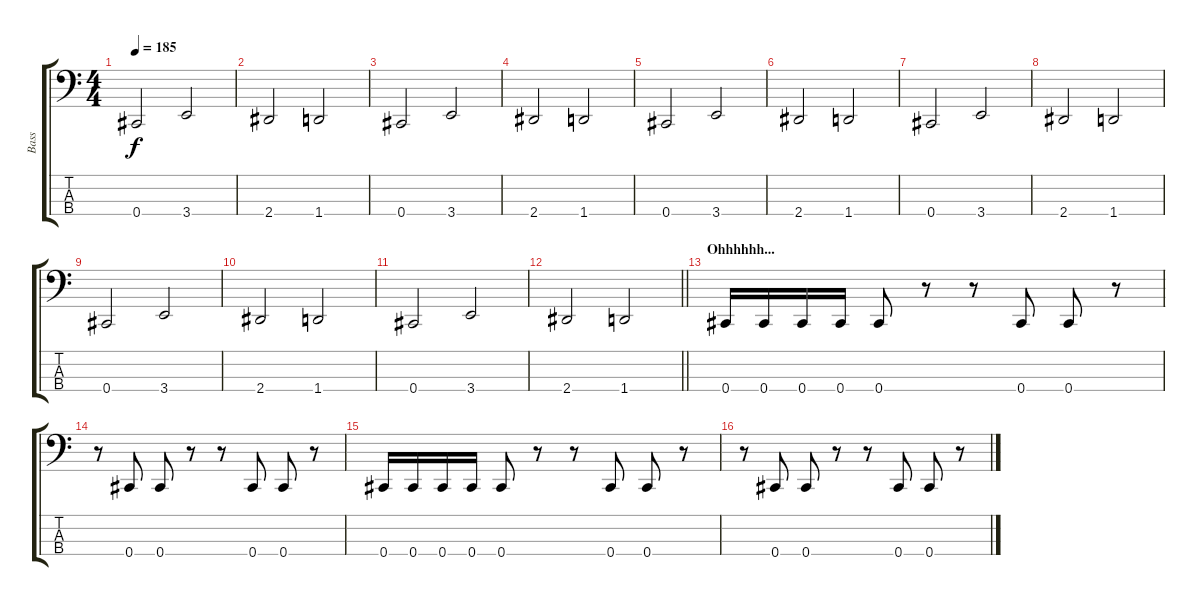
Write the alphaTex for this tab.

\track ("Bass" "Bass") {instrument electricbassfinger}
\staff {score tabs}
\tuning (Gb2 Db2 Ab1 Db1) {hide}
\ts (4 4)
\tempo 185
\clef f4
\ks c
0.4.2{dy f} 3.4.2 |
2.4.2 1.4.2 |
0.4.2 3.4.2 |
2.4.2 1.4.2 |
0.4.2 3.4.2 |
2.4.2 1.4.2 |
0.4.2 3.4.2 |
2.4.2 1.4.2 |
0.4.2 3.4.2 |
2.4.2 1.4.2 |
0.4.2 3.4.2 |
\barLineRight lightlight
2.4.2 1.4.2 |
\section ("" "Ohhhhhh...")
0.4.16 0.4.16 0.4.16 0.4.16 0.4.8 r.8 r.8 0.4.8 0.4.8 r.8 |
r.8 0.4.8 0.4.8 r.8 r.8 0.4.8 0.4.8 r.8 |
0.4.16 0.4.16 0.4.16 0.4.16 0.4.8 r.8 r.8 0.4.8 0.4.8 r.8 |
r.8 0.4.8 0.4.8 r.8 r.8 0.4.8 0.4.8 r.8
